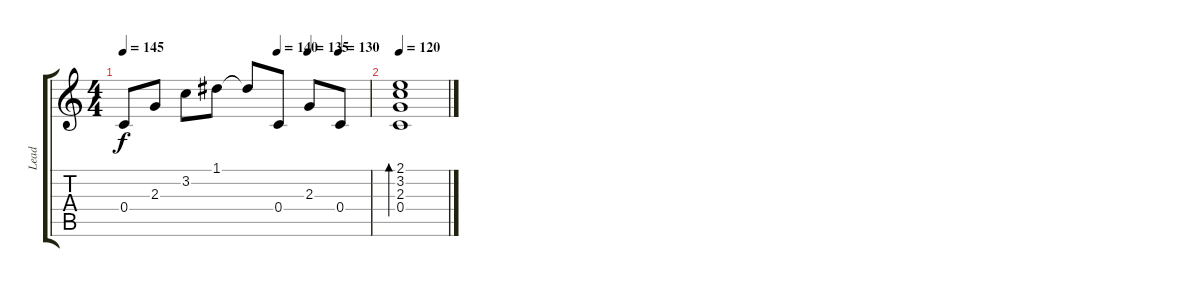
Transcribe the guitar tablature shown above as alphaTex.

\track ("Lead" "Lead") {instrument electricguitarclean}
\staff {score tabs}
\tuning (D4 A3 F3 C3 G2 D2) {hide}
\ts (4 4)
\tempo 145
\tempo (140 0.625)
\tempo (135 0.75)
\tempo (130 0.875)
\clef g2
\ks c
0.4.8{dy f} 2.3.8 3.2.8 1.1.8 1.1{t}.8 0.4.8 2.3.8 0.4.8 |
\tempo 120
(2.1 3.2 2.3 0.4).1{bd 480}
